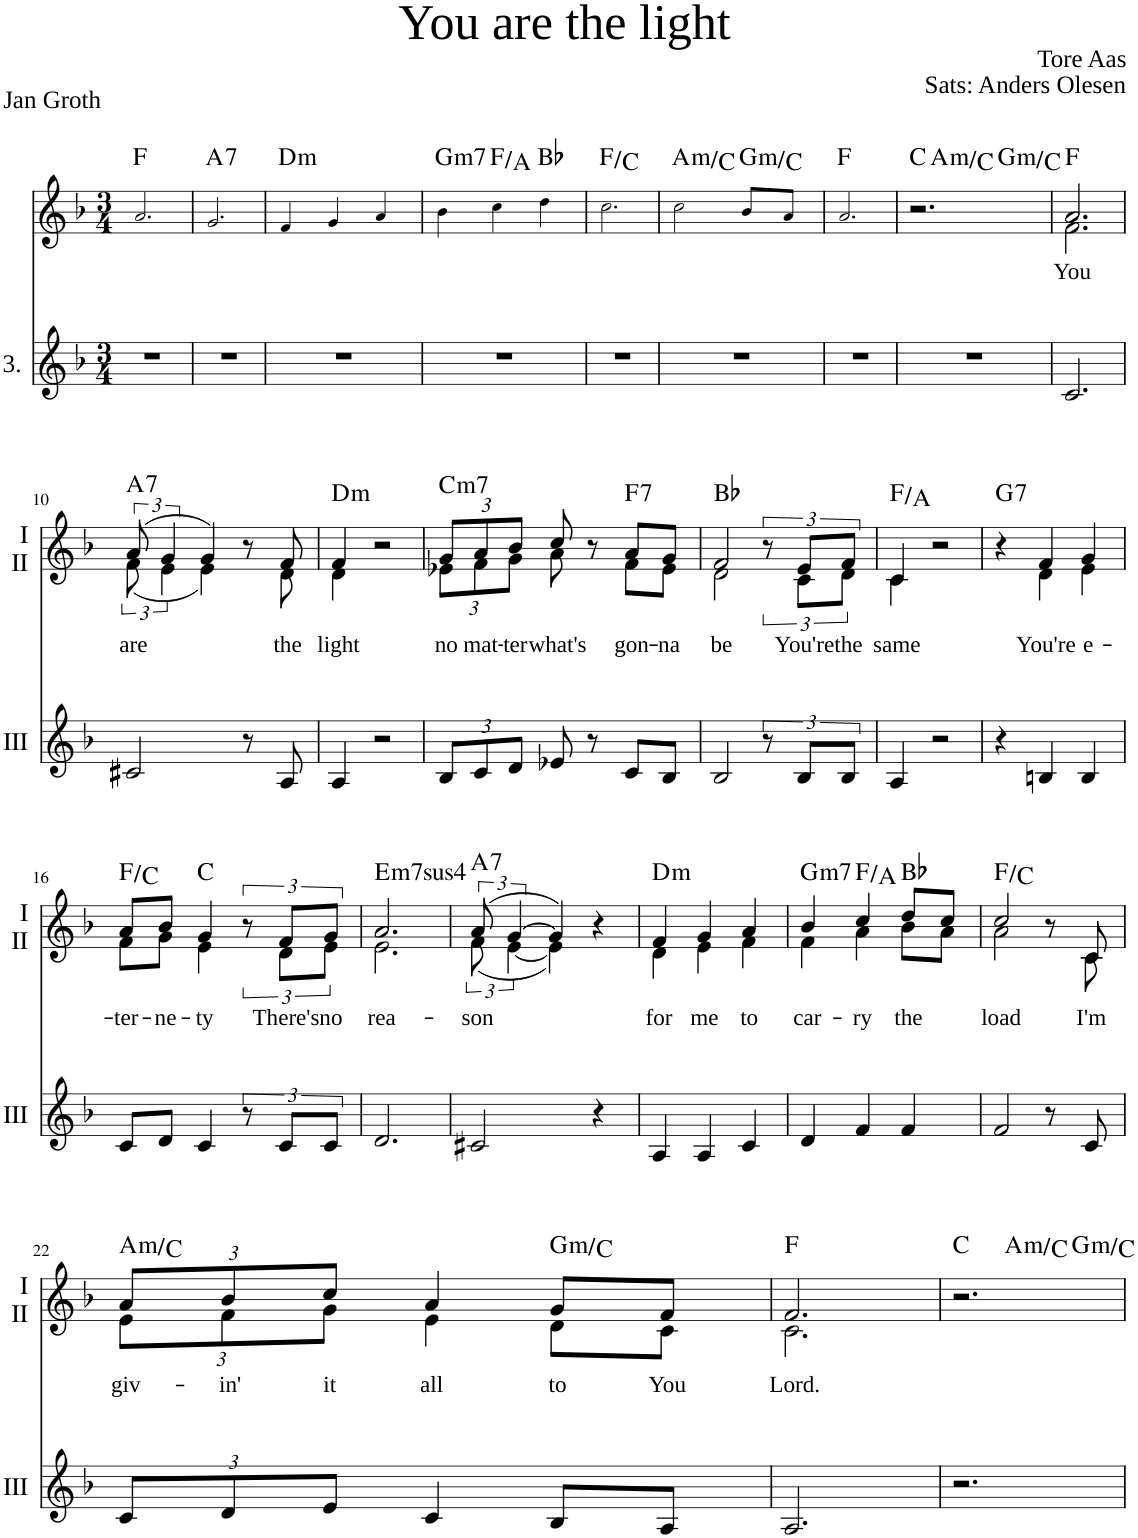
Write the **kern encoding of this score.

**kern	**kern	**text	**harte
*part2	*part1	*part1	*part1
*staff2	*staff1	*staff1	*
*I"3.	*I"Soprano	*	*
*clefG2	*clefG2	*	*
*k[b-]	*k[b-]	*	*
*M3/4	*M3/4	*	*
=1	=1	=1	=1
2.r	2.a!/	.	F:maj
=2	=2	=2	=2
!	!	!	!LO:H:kt=7
2.r	2.g!/	.	A:7
=3	=3	=3	=3
!	!	!	!LO:H:kt=m
2.r	4f!/	.	D:min
.	4g!/	.	.
.	4a!/	.	.
=4	=4	=4	=4
!	!	!	!LO:H:kt=m7
2.r	4b-!\	.	G:min7
.	4cc!\	.	F:maj/3
.	4dd!\	.	Bb:maj
=5	=5	=5	=5
2.r	2.cc!\	.	F:maj/5
=6	=6	=6	=6
!	!	!	!LO:H:kt=m
2.r	2cc!\	.	A:min/b3
!	!	!	!LO:H:kt=m
.	8b-!/L	.	G:min/4
.	8a!/J	.	.
=7	=7	=7	=7
2.r	2.a!/	.	F:maj
=8	=8	=8	=8
*	*^	*	*
*	*	*^	*	*
2.r	2.r	4ryy	2ryy	.	C:maj
!	!	!	!	!	!LO:H:kt=m
.	.	2ryy	.	.	A:min/b3
!	!	!	!	!	!LO:H:kt=m
.	.	.	4ryy	.	G:min/4
=9	=9	=9	=9	=9	=9
!	!	!	!	!LO:LY:b	!
*	*	*v	*v	*	*
2.c/	2.a/	2.f\	You	F:maj
!!LO:LB:g=z	!!
=10	=10	=10	=10	=10
!	!	!	!LO:LY:b	!LO:H:kt=7
2c#X/	(12a/	(12f\	are	A:7
.	6g/	6e\	.	.
.	4g/)	4e\)	.	.
8r	8r	8ryy	.	.
!	!	!	!LO:LY:b	!
8A/	8f/	8d\	the	.
=11	=11	=11	=11	=11
!	!	!	!LO:LY:b	!LO:H:kt=m
4A/	4f/	4d\	light	D:min
2r	2r	2ryy	.	.
=12	=12	=12	=12	=12
*Xbrackettup	*Xbrackettup	*	*	*
!	!	!	!LO:LY:b	!LO:H:kt=m7
12B-/L	12g/L	12e-X\L	no	C:min7
!	!	!	!LO:LY:b	!
12c/	12a/	12f\	mat-	.
!	!	!	!LO:LY:b	!
12d/J	12b-/J	12g\J	-ter	.
!	!	!	!LO:LY:b	!
8e-X/	8cc/	8a\	what's	.
8r	8r	8ryy	.	.
!	!	!	!LO:LY:b	!LO:H:kt=7
8c/L	8a/L	8f\L	gon-	F:7
!	!	!	!LO:LY:b	!
8B-/J	8g/J	8e-\J	-na	.
=13	=13	=13	=13	=13
!	!	!	!LO:LY:b	!
2B-/	2f/	2d\	be	Bb:maj
*brackettup	*brackettup	*	*	*
12r	12r	12ryy	.	.
!	!	!	!LO:LY:b	!
12B-/L	12e/L	12c\L	You're	.
!	!	!	!LO:LY:b	!
12B-/J	12f/J	12d\J	the	.
=14	=14	=14	=14	=14
!	!	!	!LO:LY:b	!
4A/	4c/	4c\	same	F:maj/3
2r	2r	2ryy	.	.
=15	=15	=15	=15	=15
!	!	!	!	!LO:H:kt=7
4r	4r	4ryy	.	G:7
!	!	!	!LO:LY:b	!
4Bn/	4f/	4d\	You're	.
!	!	!	!LO:LY:b	!
4B/	4g/	4e\	e-	.
!!LO:LB:g=z	!!
=16	=16	=16	=16	=16
!	!	!	!LO:LY:b	!
8c/L	8a/L	8f\L	-ter-	F:maj/5
!	!	!	!LO:LY:b	!
8d/J	8b-/J	8g\J	-ne-	.
!	!	!	!LO:LY:b	!
4c/	4g/	4e\	-ty	C:maj
12r	12r	12ryy	.	.
!	!	!	!LO:LY:b	!
12c/L	12f/L	12d\L	There's	.
!	!	!	!LO:LY:b	!
12c/J	12g/J	12e\J	no	.
=17	=17	=17	=17	=17
!	!	!	!LO:LY:b	!LO:H:kt=74
2.d/	2.a/	2.e\	rea-	E:sus4(7)
=18	=18	=18	=18	=18
!	!	!	!LO:LY:b	!LO:H:kt=7
2c#X/	(12a/	(12f\	-son	A:7
.	[6g/	[6e\	.	.
.	4g/])	4e\])	.	.
4r	4r	4ryy	.	.
=19	=19	=19	=19	=19
!	!	!	!LO:LY:b	!LO:H:kt=m
4A/	4f/	4d\	for	D:min
!	!	!	!LO:LY:b	!
4A/	4g/	4e\	me	.
!	!	!	!LO:LY:b	!
4c/	4a/	4f\	to	.
=20	=20	=20	=20	=20
!	!	!	!LO:LY:b	!LO:H:kt=m7
4d/	4b-/	4f\	car-	G:min7
!	!	!	!LO:LY:b	!
4f/	4cc/	4a\	-ry	F:maj/3
!	!	!	!LO:LY:b	!
4f/	8dd/L	8b-\L	the	Bb:maj
.	8cc/J	8a\J	.	.
=21	=21	=21	=21	=21
!	!	!	!LO:LY:b	!
2f/	2cc/	2a\	load	F:maj/5
8r	8r	8ryy	.	.
!	!	!	!LO:LY:b	!
8c/	8c/	8c\	I'm	.
!!LO:LB:g=z	!!
=22	=22	=22	=22	=22
*Xbrackettup	*Xbrackettup	*	*	*
!	!	!	!LO:LY:b	!LO:H:kt=m
12c/L	12a/L	12e\L	giv-	A:min/b3
!	!	!	!LO:LY:b	!
12d/	12b-/	12f\	-in'	.
!	!	!	!LO:LY:b	!
12e/J	12cc/J	12g\J	it	.
!	!	!	!LO:LY:b	!
4c/	4a/	4e\	all	.
!	!	!	!LO:LY:b	!LO:H:kt=m
8B-/L	8g/L	8d\L	to	G:min/4
!	!	!	!LO:LY:b	!
8A/J	8f/J	8c\J	You	.
=23	=23	=23	=23	=23
!	!	!	!LO:LY:b	!
2.A/	2.f/	2.c\	Lord.	F:maj
=24	=24	=24	=24	=24
*	*	*^	*	*
2.r	2.r	4ryy	2ryy	.	C:maj
!	!	!	!	!	!LO:H:kt=m
.	.	2ryy	.	.	A:min/b3
!	!	!	!	!	!LO:H:kt=m
.	.	.	4ryy	.	G:min/4
*	*v	*v	*v	*	*
=	=	=	=
*-	*-	*-	*-
